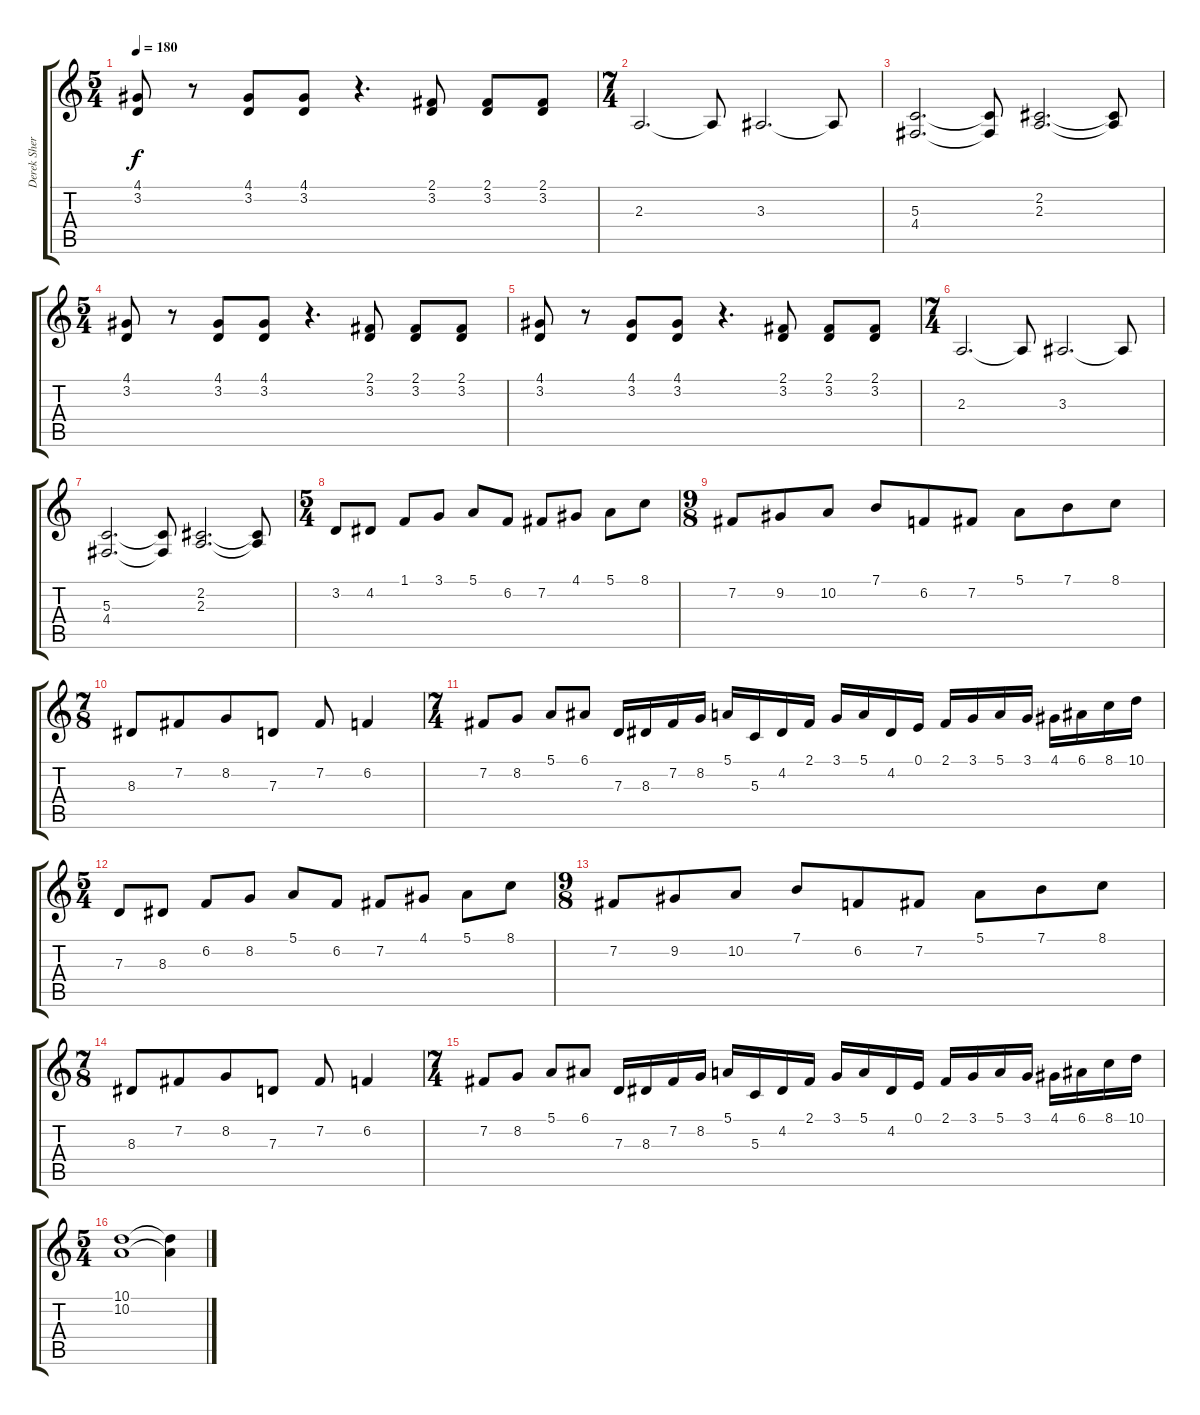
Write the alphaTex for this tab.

\track ("Derek Sherinian" "Derek Sher") {instrument rockorgan}
\staff {score tabs}
\tuning (E4 B3 G3 D3 A2 E2) {hide}
\ts (5 4)
\tempo 180
\clef g2
\ks c
(4.1 3.2).8{dy f} r.8 (4.1 3.2).8 (4.1 3.2).8 r.4{d} (2.1 3.2).8 (2.1 3.2).8 (2.1 3.2).8 |
\ts (7 4)
2.3.2{d} 2.3{t}.8 3.3.2{d} 3.3{t}.8 |
(5.3 4.4).2{d} (5.3{t} 4.4{t}).8 (2.2 2.3).2{d} (2.2{t} 2.3{t}).8 |
\ts (5 4)
(4.1 3.2).8 r.8 (4.1 3.2).8 (4.1 3.2).8 r.4{d} (2.1 3.2).8 (2.1 3.2).8 (2.1 3.2).8 |
(4.1 3.2).8 r.8 (4.1 3.2).8 (4.1 3.2).8 r.4{d} (2.1 3.2).8 (2.1 3.2).8 (2.1 3.2).8 |
\ts (7 4)
2.3.2{d} 2.3{t}.8 3.3.2{d} 3.3{t}.8 |
(5.3 4.4).2{d} (5.3{t} 4.4{t}).8 (2.2 2.3).2{d} (2.2{t} 2.3{t}).8 |
\ts (5 4)
3.2.8 4.2.8 1.1.8 3.1.8 5.1.8 6.2.8 7.2.8 4.1.8 5.1.8 8.1.8 |
\ts (9 8)
7.2.8 9.2.8 10.2.8 7.1.8 6.2.8 7.2.8 5.1.8 7.1.8 8.1.8 |
\ts (7 8)
8.3.8 7.2.8 8.2.8 7.3.8 7.2.8 6.2.4 |
\ts (7 4)
7.2.8 8.2.8 5.1.8 6.1.8 7.3.16 8.3.16 7.2.16 8.2.16 5.1.16 5.3.16 4.2.16 2.1.16 3.1.16 5.1.16 4.2.16 0.1.16 2.1.16 3.1.16 5.1.16 3.1.16 4.1.16 6.1.16 8.1.16 10.1.16 |
\ts (5 4)
7.3.8 8.3.8 6.2.8 8.2.8 5.1.8 6.2.8 7.2.8 4.1.8 5.1.8 8.1.8 |
\ts (9 8)
7.2.8 9.2.8 10.2.8 7.1.8 6.2.8 7.2.8 5.1.8 7.1.8 8.1.8 |
\ts (7 8)
8.3.8 7.2.8 8.2.8 7.3.8 7.2.8 6.2.4 |
\ts (7 4)
7.2.8 8.2.8 5.1.8 6.1.8 7.3.16 8.3.16 7.2.16 8.2.16 5.1.16 5.3.16 4.2.16 2.1.16 3.1.16 5.1.16 4.2.16 0.1.16 2.1.16 3.1.16 5.1.16 3.1.16 4.1.16 6.1.16 8.1.16 10.1.16 |
\ts (5 4)
(10.1 10.2).1 (10.1{t} 10.2{t}).4
